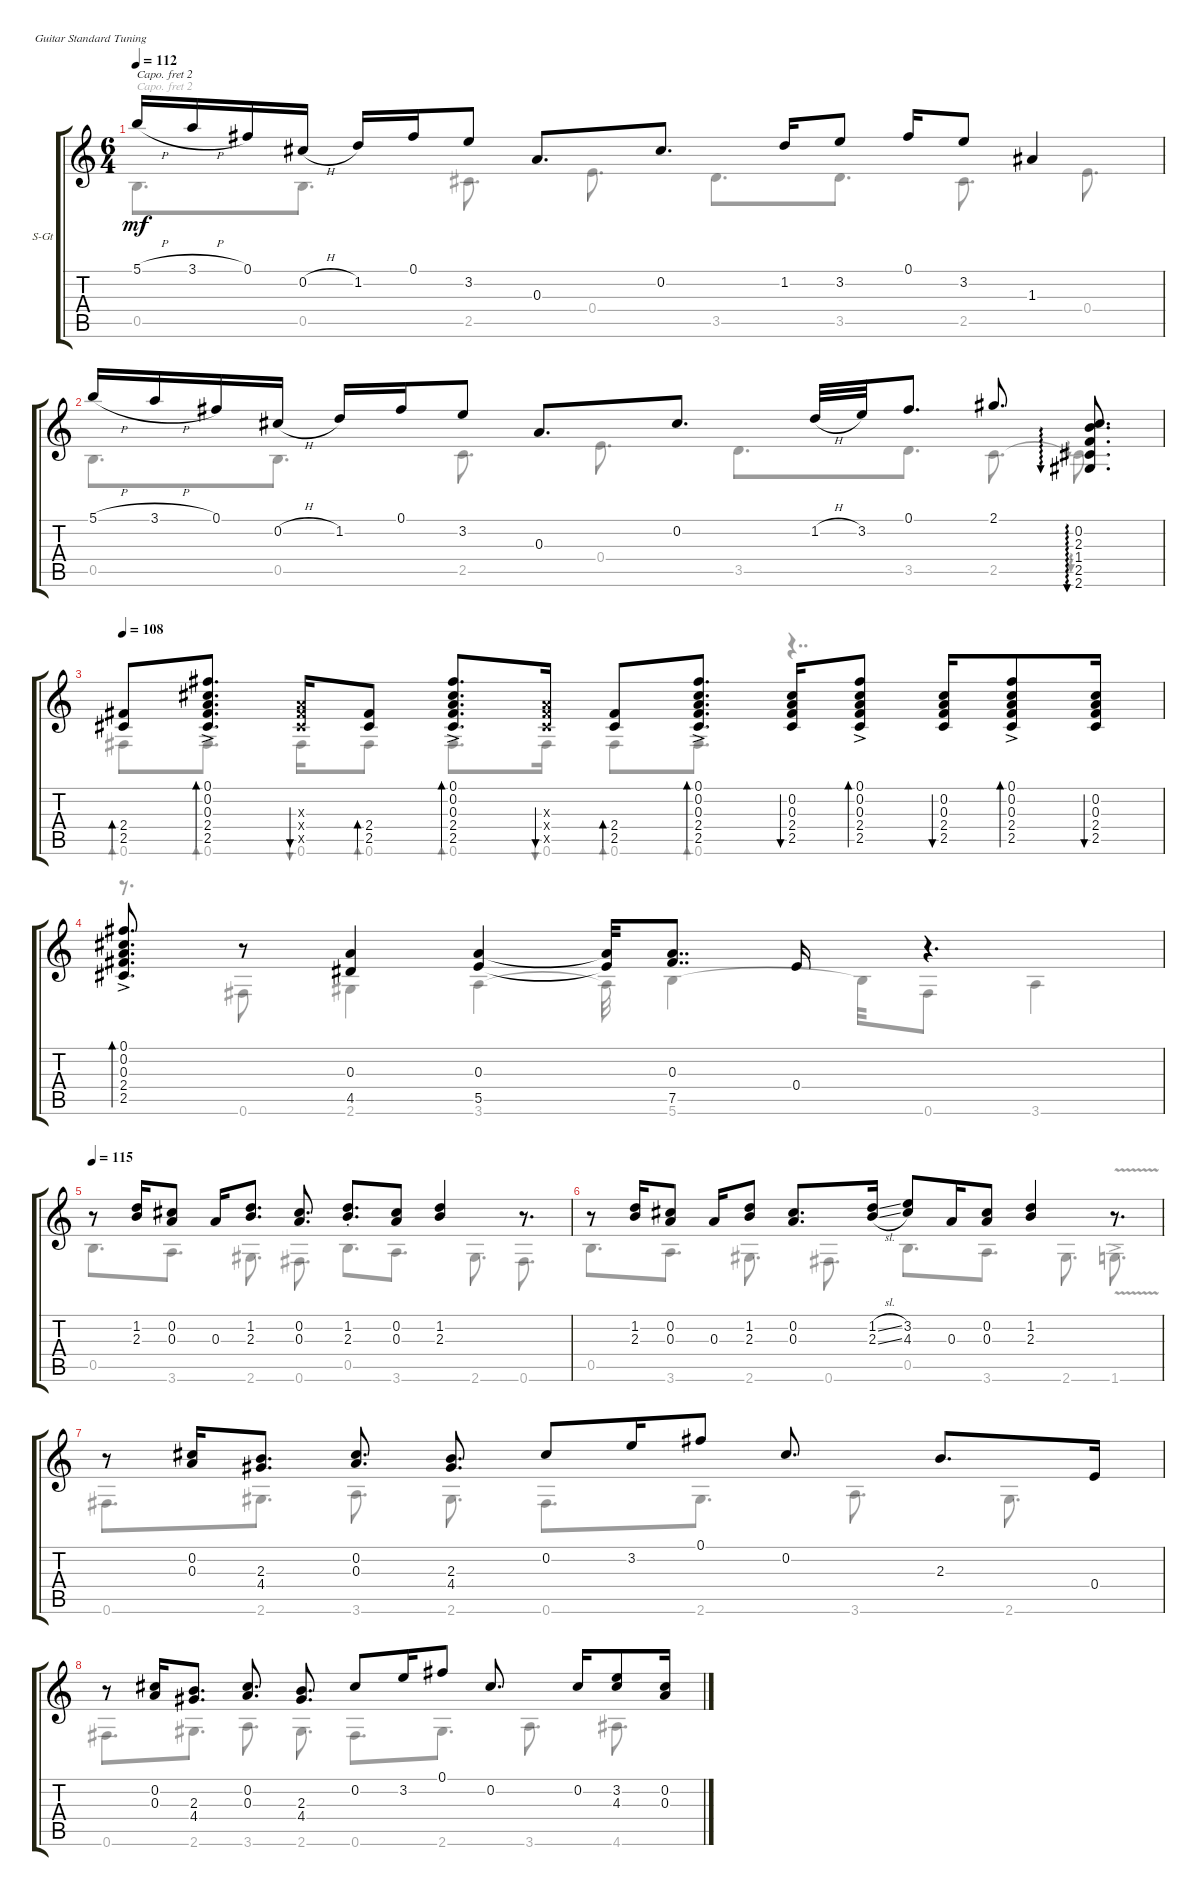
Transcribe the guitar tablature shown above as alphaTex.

\defaultSystemsLayout 4
\bracketExtendMode groupsimilarinstruments
\firstSystemTrackNameOrientation horizontal
\otherSystemsTrackNameOrientation horizontal
\track ("Steel Guitar" "S-Gt") {instrument acousticguitarsteel}
\staff {score tabs}
\capo 2
\tuning (E4 B3 G3 D3 A2 E2)
\voice
\ts (6 4)
\tempo 112
\clef g2
\scale
0.551501
\ks c
5.1{h}.16{dy mf} 3.1{h}.16 0.1.16 0.2{h}.16 1.2.16 0.1.16 3.2.8 0.3.8{d} 0.2.8{d} 1.2.16 3.2.8 0.1.16 3.2.8 1.3.4 |
\scale
0.542916 5.1{h}.16 3.1{h}.16 0.1.16 0.2{h}.16 1.2.16 0.1.16 3.2.8 0.3.8{d} 0.2.8{d} 1.2{h}.32 3.2.32 0.1.8{d} 2.1.8{d} (0.2 2.3 1.4 2.5 2.6).8{d au 0} |
\tempo 108
\scale
0.649601 (2.5 2.4).8{bd 30} (2.5{ac} 2.4{ac} 0.3{ac} 0.2{ac} 0.1{ac}).8{d bd 30} (0.3{x} 2.4{x} 2.5{x}).16{bu 30} (2.5 2.4).8{bd 30} (2.5{ac} 2.4{ac} 0.3{ac} 0.2{ac} 0.1{ac}).8{d bd 30} (0.3{x} 2.4{x} 2.5{x}).16{bu 30} (2.5 2.4).8{bd 30} (2.5{ac} 2.4{ac} 0.3{ac} 0.2{ac} 0.1{ac}).8{d bd 30} (0.2 0.3 2.4 2.5).16{bu 30} (2.5{ac} 2.4{ac} 0.3{ac} 0.2{ac} 0.1{ac}).8{bd 30} (0.2 0.3 2.4 2.5).16{bu 30} (2.5{ac} 2.4{ac} 0.3{ac} 0.2{ac} 0.1{ac}).8{bd 30} (0.2 0.3 2.4 2.5).16{bu 30} |
\scale
0.350075 (2.5{ac} 2.4{ac} 0.3{ac} 0.2{ac} 0.1{ac}).8{d bd 30} r.8 (4.5 0.3).4 (5.5 0.3).4 (0.3{t} 5.5{t}).32 (0.3 7.5).8{dd} 0.4.16 r.4{d} |
\tempo 115
r.8 (1.2 2.3).16 (0.3 0.2).8 0.3.16 (1.2 2.3).8{d} (0.2 0.3).8{d} (1.2{st} 2.3{st}).8{d} (0.2 0.3).8 (1.2 2.3).4 r.8{d} |
r.8 (1.2 2.3).16 (0.3 0.2).8 0.3.16 (1.2 2.3).8 (0.2 0.3).8{d} (1.2{sl} 2.3{sl}).16 (4.3 3.2).8 0.3.16 (0.2 0.3).8 (1.2 2.3).4 r.8{d} |
r.8 (0.3 0.2).16 (2.3 4.4).8{d} (0.2 0.3).8{d} (2.3 4.4).8{d} 0.2.8 3.2.16 0.1.8 0.2.8{d} 2.3.8{d} 0.4.16 |
r.8 (0.3 0.2).16 (2.3 4.4).8{d} (0.2 0.3).8{d} (2.3 4.4).8{d} 0.2.8 3.2.16 0.1.8 0.2.8{d} 0.2.16 (3.2 4.3).8 (0.2 0.3).16
\voice
\clef g2
\ottava regular
\simile none
\scale
0.551501
\ks c
0.5.8{d dy mf} 0.5.8{d} 2.5.8{d} 0.4.8{d} 3.5.8{d} 3.5.8{d} 2.5.8{d} 0.4.8{d} |
\scale
0.542916 0.5.8{d} 0.5.8{d} 2.5.8{d} 0.4.8{d} 3.5.8{d} 3.5.8{d} 2.5.8{d} 2.5{t}.8{d au 0} |
\scale
0.649601 0.6.8{bd 0} 0.6.8{d bd 0} 0.6.16{bu 0} 0.6.8{bd 0} 0.6.8{d bd 0} 0.6.16{bu 0} 0.6.8{bd 0} 0.6.8{d bd 0} r.4{dd bu 0} |
\scale
0.350075 r.8{d bd 0} 0.6.8 2.6.4 3.6.4 3.6{t}.32 5.6.4 5.6{t}.32 0.6.8 3.6.4 |
0.5.8{d} 3.6.8{d} 2.6.8{d} 0.6.8{d} 0.5.8{d} 3.6.8{d} 2.6.8{d} 0.6.8{d} |
0.5.8{d} 3.6.8{d} 2.6.8{d} 0.6.8{d} 0.5.8{d} 3.6.8{d} 2.6.8{d} 1.6{v ac}.8{d} |
0.6.8{d} 2.6.8{d} 3.6.8{d} 2.6.8{d} 0.6.8{d} 2.6.8{d} 3.6.8{d} 2.6.8{d} |
0.6.8{d} 2.6.8{d} 3.6.8{d} 2.6.8{d} 0.6.8{d} 2.6.8{d} 3.6.8{d} 4.6.8{d}
